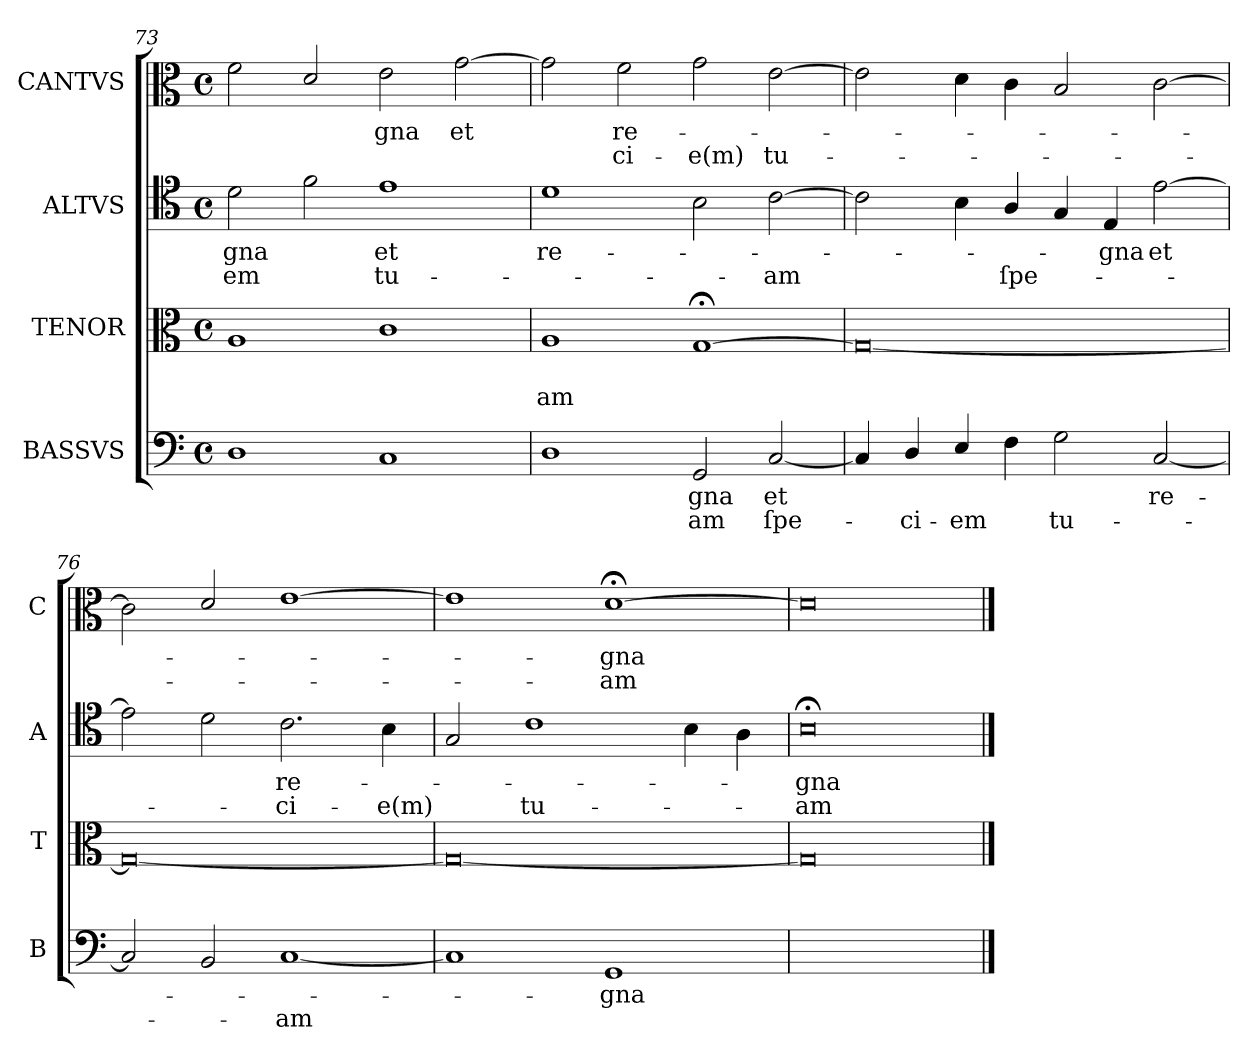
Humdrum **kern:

**kern	**text	**text	**kern	**text	**text	**kern	**text	**text	**kern	**text	**text
*part4	*part4	*part4	*part3	*part3	*part3	*part2	*part2	*part2	*part1	*part1	*part1
*staff4	*staff4	*staff4	*staff3	*staff3	*staff3	*staff2	*staff2	*staff2	*staff1	*staff1	*staff1
*I"BASSVS	*	*	*I"TENOR	*	*	*I"ALTVS	*	*	*I"CANTVS	*	*
*I'B	*	*	*I'T	*	*	*I'A	*	*	*I'C	*	*
*clefF4	*	*	*clefC3	*	*	*clefC4	*	*	*clefC3	*	*
*k[]	*	*	*k[]	*	*	*k[]	*	*	*k[]	*	*
*G:mix	*	*	*G:mix	*	*	*G:mix	*	*	*G:mix	*	*
*M2/1	*	*	*M2/1	*	*	*M2/1	*	*	*M2/1	*	*
*met(c)	*	*	*met(c)	*	*	*met(c)	*	*	*met(c)	*	*
=73	=73	=73	=73	=73	=73	=73	=73	=73	=73	=73	=73
1D	.	.	1A	.	.	2d\	-gna	-em	2f\	.	.
.	.	.	.	.	.	2f\	.	.	2d/	.	.
!	!	!	!	!	!	!	!LO:LY:i	!	!	!LO:LY:i	!
1C	.	.	1c	.	.	1e	et	tu-	2e\	-gna	.
.	.	.	.	.	.	.	.	.	[2g	et	.
=74	=74	=74	=74	=74	=74	=74	=74	=74	=74	=74	=74
!	!	!	!	!	!	!	!LO:LY:i	!	!	!	!
1D	.	.	1A	.	-am	1d	re-	.	2g]	.	.
.	.	.	.	.	.	.	.	.	2f\	re-	-ci-
2GG/	-gna	-am	[1G;<\	.	.	2B\	.	.	2g\	.	-e(m)
!	!LO:LY:i	!	!	!	!	!	!	!	!	!	!
[2C/	et	ſpe-	.	.	.	[2c	.	-am	[2e	.	tu-
=75	=75	=75	=75	=75	=75	=75	=75	=75	=75	=75	=75
4C/]	.	.	0G_	.	.	2c]	.	.	2e]	.	.
4D/	.	-ci-	.	.	.	.	.	.	.	.	.
4E/	.	-em	.	.	.	4B\	.	.	4d\	.	.
4F\	.	.	.	.	.	4A/	.	ſpe-	4c\	.	.
2G\	.	tu-	.	.	.	4G/	.	.	2B/	.	.
!	!	!	!	!	!	!	!LO:LY:i	!	!	!	!
.	.	.	.	.	.	4E/	-gna	.	.	.	.
!	!LO:LY:i	!	!	!	!	!	!LO:LY:i	!	!	!	!
[2C	re-	.	.	.	.	[2e	et	.	[2c	.	.
=76	=76	=76	=76	=76	=76	=76	=76	=76	=76	=76	=76
2C]	.	.	0G_	.	.	2e]	.	.	2c]	.	.
2BB/	.	.	.	.	.	2d\	.	.	2d/	.	.
!	!	!	!	!	!	!	!LO:LY:i	!	!	!	!
[1C	.	-am	.	.	.	2.c\	re-	-ci-	[1e	.	.
.	.	.	.	.	.	4B\	.	-e(m)	.	.	.
=77	=77	=77	=77	=77	=77	=77	=77	=77	=77	=77	=77
1C]	.	.	0G_	.	.	2G/	.	.	1e]	.	.
.	.	.	.	.	.	1c	.	tu-	.	.	.
!	!LO:LY:i	!	!	!	!	!	!	!	!	!	!
1GG	-gna	.	.	.	.	.	.	.	[1d;<	-gna	-am
.	.	.	.	.	.	4B\	.	.	.	.	.
.	.	.	.	.	.	4A\	.	.	.	.	.
=78	=78	=78	=78	=78	=78	=78	=78	=78	=78	=78	=78
!	!	!	!	!	!	!	!LO:LY:i	!	!	!	!
0BByy	.	.	0G]	.	.	0B;<	-gna	-am	0d]	.	.
==	==	==	==	==	==	==	==	==	==	==	==
*-	*-	*-	*-	*-	*-	*-	*-	*-	*-	*-	*-
